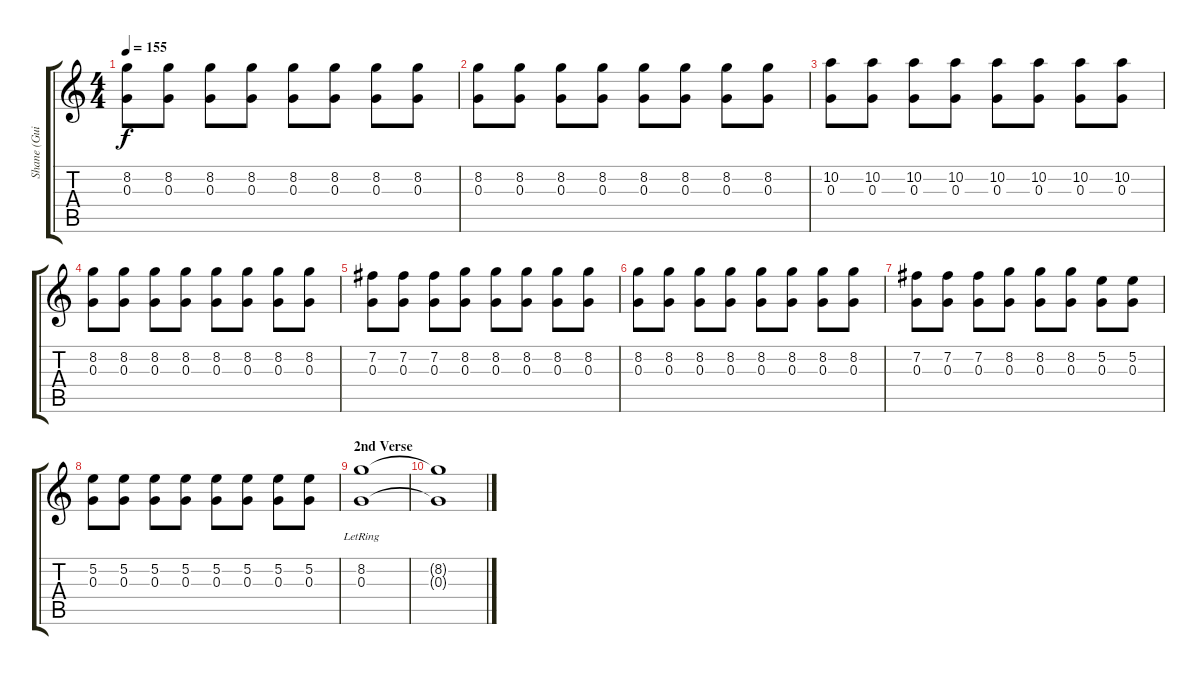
\track ("Shane (Guitar)" "Shane (Gui") {instrument overdrivenguitar}
\staff {score tabs}
\tuning (E4 B3 G3 D3 A2 E2) {hide}
\ts (4 4)
\tempo 155
\clef g2
\ks c
(8.2 0.3).8{dy f} (8.2 0.3).8 (8.2 0.3).8 (8.2 0.3).8 (8.2 0.3).8 (8.2 0.3).8 (8.2 0.3).8 (8.2 0.3).8 |
(8.2 0.3).8 (8.2 0.3).8 (8.2 0.3).8 (8.2 0.3).8 (8.2 0.3).8 (8.2 0.3).8 (8.2 0.3).8 (8.2 0.3).8 |
(10.2 0.3).8 (10.2 0.3).8 (10.2 0.3).8 (10.2 0.3).8 (10.2 0.3).8 (10.2 0.3).8 (10.2 0.3).8 (10.2 0.3).8 |
(8.2 0.3).8 (8.2 0.3).8 (8.2 0.3).8 (8.2 0.3).8 (8.2 0.3).8 (8.2 0.3).8 (8.2 0.3).8 (8.2 0.3).8 |
(7.2 0.3).8 (7.2 0.3).8 (7.2 0.3).8 (8.2 0.3).8 (8.2 0.3).8 (8.2 0.3).8 (8.2 0.3).8 (8.2 0.3).8 |
(8.2 0.3).8 (8.2 0.3).8 (8.2 0.3).8 (8.2 0.3).8 (8.2 0.3).8 (8.2 0.3).8 (8.2 0.3).8 (8.2 0.3).8 |
(7.2 0.3).8 (7.2 0.3).8 (7.2 0.3).8 (8.2 0.3).8 (8.2 0.3).8 (8.2 0.3).8 (5.2 0.3).8 (5.2 0.3).8 |
(5.2 0.3).8 (5.2 0.3).8 (5.2 0.3).8 (5.2 0.3).8 (5.2 0.3).8 (5.2 0.3).8 (5.2 0.3).8 (5.2 0.3).8 |
\section ("" "2nd Verse")
(8.2{lr} 0.3{lr}).1 |
(8.2{t} 0.3{t}).1
